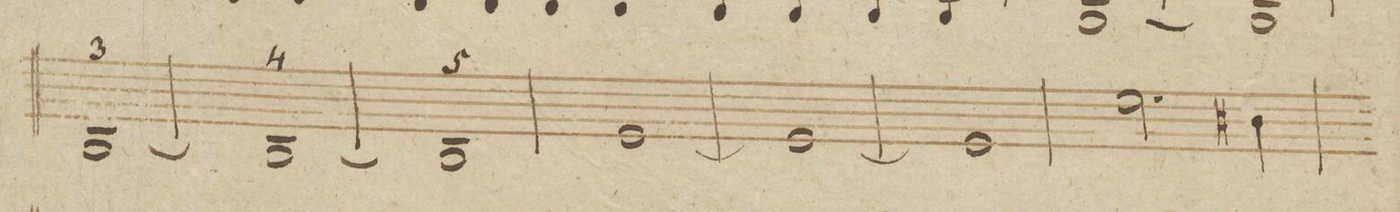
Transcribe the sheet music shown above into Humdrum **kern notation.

**kern	**dynam
*I"Viola.	*
*clefC3	*
*k[b-]	*
*met(c)	*
*M4/4	*
[<1C	.
=194	=194
1C_<	.
=195	=195
1C]	.
=196	=196
[<1F	.
=197	=197
1F_<	.
=198	=198
1F]	.
=199	=199
2.f\	.
4c#X\	.
=200	=200
*-	*-
